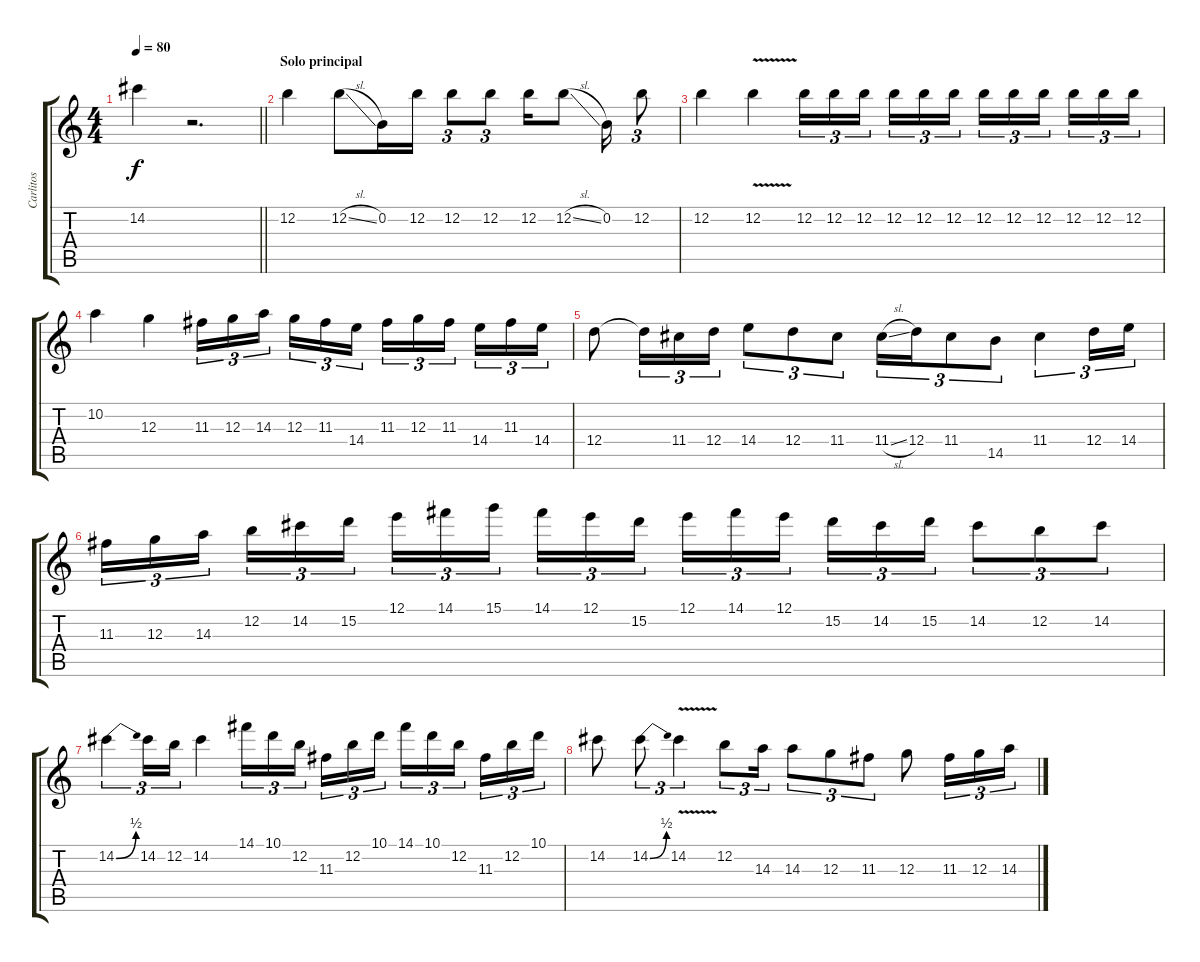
\track ("Carlitos" "Carlitos") {instrument distortionguitar}
\staff {score tabs}
\tuning (E4 B3 G3 D3 A2 E2) {hide}
\ts (4 4)
\tempo 80
\clef g2
\barLineRight lightlight
\ks c
14.2{t}.4{dy f} r.2{d} |
\section ("" "Solo principal")
12.2.4{volume 16} 12.2{sl}.8 0.2.16 12.2.16 12.2.8{tu (3 2)} 12.2.8{tu (3 2)} 12.2.16 12.2{sl}.8 0.2.16 12.2.8{tu (3 2)} |
12.2.4 12.2{v}.4 12.2.16{tu (3 2)} 12.2.16{tu (3 2)} 12.2.16{tu (3 2) beam splitsecondary} 12.2.16{tu (3 2)} 12.2.16{tu (3 2)} 12.2.16{tu (3 2)} 12.2.16{tu (3 2)} 12.2.16{tu (3 2)} 12.2.16{tu (3 2) beam splitsecondary} 12.2.16{tu (3 2)} 12.2.16{tu (3 2)} 12.2.16{tu (3 2)} |
10.2.4 12.3.4 11.3.16{tu (3 2)} 12.3.16{tu (3 2)} 14.3.16{tu (3 2) beam splitsecondary} 12.3.16{tu (3 2)} 11.3.16{tu (3 2)} 14.4.16{tu (3 2)} 11.3.16{tu (3 2)} 12.3.16{tu (3 2)} 11.3.16{tu (3 2) beam splitsecondary} 14.4.16{tu (3 2)} 11.3.16{tu (3 2)} 14.4.16{tu (3 2)} |
12.4.8 12.4{t}.16{tu (3 2)} 11.4.16{tu (3 2)} 12.4.16{tu (3 2)} 14.4.8{tu (3 2)} 12.4.8{tu (3 2)} 11.4.8{tu (3 2)} 11.4{sl}.16{tu (3 2)} 12.4.16{tu (3 2)} 11.4.8{tu (3 2)} 14.5.8{tu (3 2)} 11.4.4{tu (3 2)} 12.4.16{tu (3 2)} 14.4.16{tu (3 2)} |
11.3.16{tu (3 2)} 12.3.16{tu (3 2)} 14.3.16{tu (3 2) beam splitsecondary} 12.2.16{tu (3 2)} 14.2.16{tu (3 2)} 15.2.16{tu (3 2)} 12.1.16{tu (3 2)} 14.1.16{tu (3 2)} 15.1.16{tu (3 2) beam splitsecondary} 14.1.16{tu (3 2)} 12.1.16{tu (3 2)} 15.2.16{tu (3 2)} 12.1.16{tu (3 2)} 14.1.16{tu (3 2)} 12.1.16{tu (3 2) beam splitsecondary} 15.2.16{tu (3 2)} 14.2.16{tu (3 2)} 15.2.16{tu (3 2)} 14.2.8{tu (3 2)} 12.2.8{tu (3 2)} 14.2.8{tu (3 2)} |
14.2{be (bend 0 0 60 2)}.4{tu (3 2)} 14.2.16{tu (3 2)} 12.2.16{tu (3 2)} 14.2.4 14.1.16{tu (3 2)} 10.1.16{tu (3 2)} 12.2.16{tu (3 2) beam splitsecondary} 11.3.16{tu (3 2)} 12.2.16{tu (3 2)} 10.1.16{tu (3 2)} 14.1.16{tu (3 2)} 10.1.16{tu (3 2)} 12.2.16{tu (3 2) beam splitsecondary} 11.3.16{tu (3 2)} 12.2.16{tu (3 2)} 10.1.16{tu (3 2)} |
14.2.8 14.2{be (bend 0 0 60 2)}.8{tu (3 2)} 14.2{v}.4{tu (3 2)} 12.2.8{tu (3 2)} 14.3.16{tu (3 2)} 14.3.8{tu (3 2)} 12.3.8{tu (3 2)} 11.3.8{tu (3 2)} 12.3.8 11.3.16{tu (3 2)} 12.3.16{tu (3 2)} 14.3.16{tu (3 2)}
